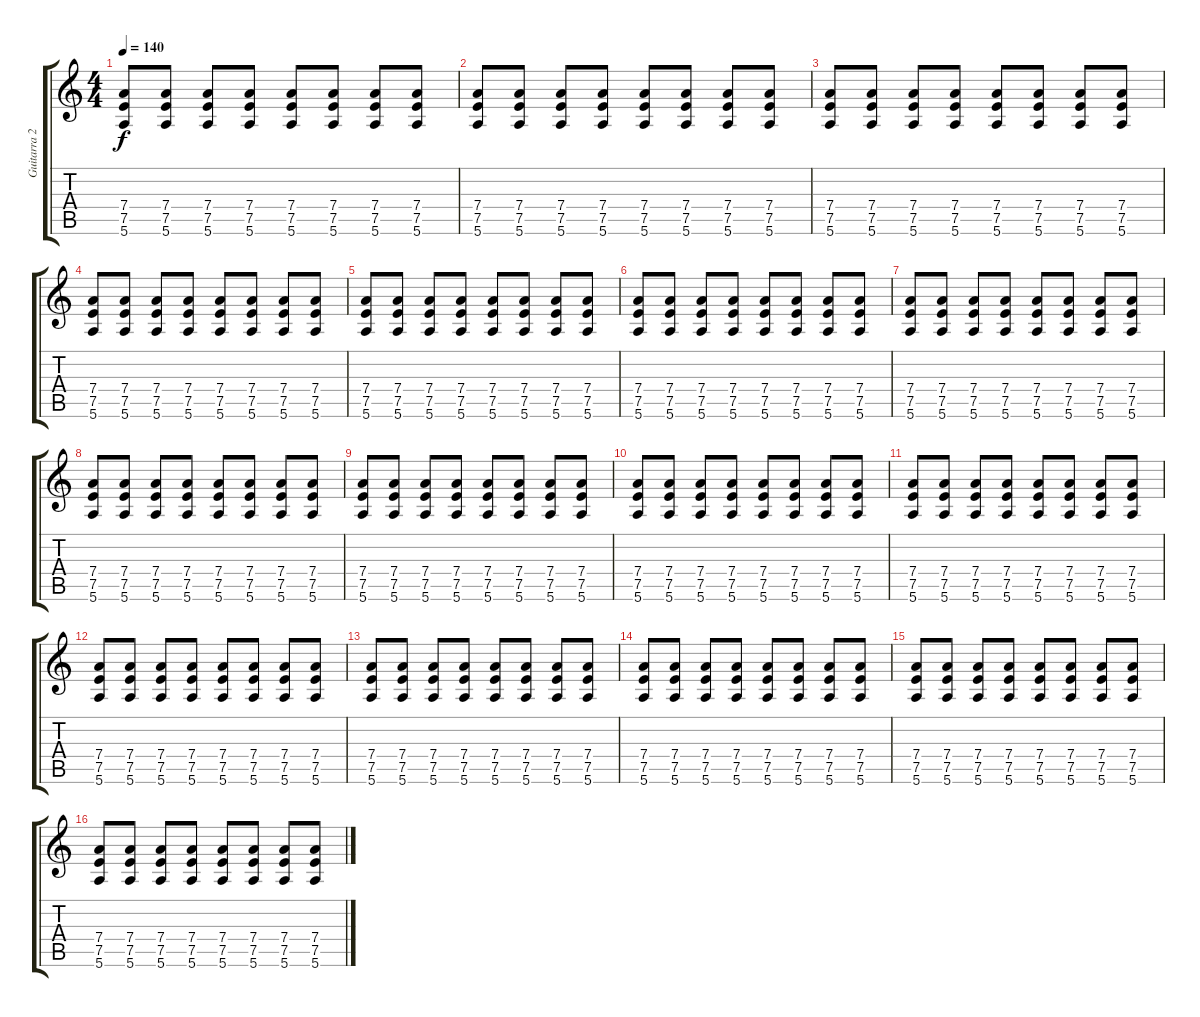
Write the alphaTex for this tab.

\track ("Guitarra 2" "Guitarra 2") {instrument distortionguitar}
\staff {score tabs}
\tuning (E4 B3 G3 D3 A2 E2) {hide}
\ts (4 4)
\tempo 140
\clef g2
\ks c
(7.4 7.5 5.6).8{dy f} (7.4 7.5 5.6).8 (7.4 7.5 5.6).8 (7.4 7.5 5.6).8 (7.4 7.5 5.6).8 (7.4 7.5 5.6).8 (7.4 7.5 5.6).8 (7.4 7.5 5.6).8 |
(7.4 7.5 5.6).8 (7.4 7.5 5.6).8 (7.4 7.5 5.6).8 (7.4 7.5 5.6).8 (7.4 7.5 5.6).8 (7.4 7.5 5.6).8 (7.4 7.5 5.6).8 (7.4 7.5 5.6).8 |
(7.4 7.5 5.6).8 (7.4 7.5 5.6).8 (7.4 7.5 5.6).8 (7.4 7.5 5.6).8 (7.4 7.5 5.6).8 (7.4 7.5 5.6).8 (7.4 7.5 5.6).8 (7.4 7.5 5.6).8 |
(7.4 7.5 5.6).8 (7.4 7.5 5.6).8 (7.4 7.5 5.6).8 (7.4 7.5 5.6).8 (7.4 7.5 5.6).8 (7.4 7.5 5.6).8 (7.4 7.5 5.6).8 (7.4 7.5 5.6).8 |
(7.4 7.5 5.6).8 (7.4 7.5 5.6).8 (7.4 7.5 5.6).8 (7.4 7.5 5.6).8 (7.4 7.5 5.6).8 (7.4 7.5 5.6).8 (7.4 7.5 5.6).8 (7.4 7.5 5.6).8 |
(7.4 7.5 5.6).8 (7.4 7.5 5.6).8 (7.4 7.5 5.6).8 (7.4 7.5 5.6).8 (7.4 7.5 5.6).8 (7.4 7.5 5.6).8 (7.4 7.5 5.6).8 (7.4 7.5 5.6).8 |
(7.4 7.5 5.6).8 (7.4 7.5 5.6).8 (7.4 7.5 5.6).8 (7.4 7.5 5.6).8 (7.4 7.5 5.6).8 (7.4 7.5 5.6).8 (7.4 7.5 5.6).8 (7.4 7.5 5.6).8 |
(7.4 7.5 5.6).8 (7.4 7.5 5.6).8 (7.4 7.5 5.6).8 (7.4 7.5 5.6).8 (7.4 7.5 5.6).8 (7.4 7.5 5.6).8 (7.4 7.5 5.6).8 (7.4 7.5 5.6).8 |
(7.4 7.5 5.6).8 (7.4 7.5 5.6).8 (7.4 7.5 5.6).8 (7.4 7.5 5.6).8 (7.4 7.5 5.6).8 (7.4 7.5 5.6).8 (7.4 7.5 5.6).8 (7.4 7.5 5.6).8 |
(7.4 7.5 5.6).8 (7.4 7.5 5.6).8 (7.4 7.5 5.6).8 (7.4 7.5 5.6).8 (7.4 7.5 5.6).8 (7.4 7.5 5.6).8 (7.4 7.5 5.6).8 (7.4 7.5 5.6).8 |
(7.4 7.5 5.6).8 (7.4 7.5 5.6).8 (7.4 7.5 5.6).8 (7.4 7.5 5.6).8 (7.4 7.5 5.6).8 (7.4 7.5 5.6).8 (7.4 7.5 5.6).8 (7.4 7.5 5.6).8 |
(7.4 7.5 5.6).8 (7.4 7.5 5.6).8 (7.4 7.5 5.6).8 (7.4 7.5 5.6).8 (7.4 7.5 5.6).8 (7.4 7.5 5.6).8 (7.4 7.5 5.6).8 (7.4 7.5 5.6).8 |
(7.4 7.5 5.6).8 (7.4 7.5 5.6).8 (7.4 7.5 5.6).8 (7.4 7.5 5.6).8 (7.4 7.5 5.6).8 (7.4 7.5 5.6).8 (7.4 7.5 5.6).8 (7.4 7.5 5.6).8 |
(7.4 7.5 5.6).8 (7.4 7.5 5.6).8 (7.4 7.5 5.6).8 (7.4 7.5 5.6).8 (7.4 7.5 5.6).8 (7.4 7.5 5.6).8 (7.4 7.5 5.6).8 (7.4 7.5 5.6).8 |
(7.4 7.5 5.6).8 (7.4 7.5 5.6).8 (7.4 7.5 5.6).8 (7.4 7.5 5.6).8 (7.4 7.5 5.6).8 (7.4 7.5 5.6).8 (7.4 7.5 5.6).8 (7.4 7.5 5.6).8 |
(7.4 7.5 5.6).8 (7.4 7.5 5.6).8 (7.4 7.5 5.6).8 (7.4 7.5 5.6).8 (7.4 7.5 5.6).8 (7.4 7.5 5.6).8 (7.4 7.5 5.6).8 (7.4 7.5 5.6).8
